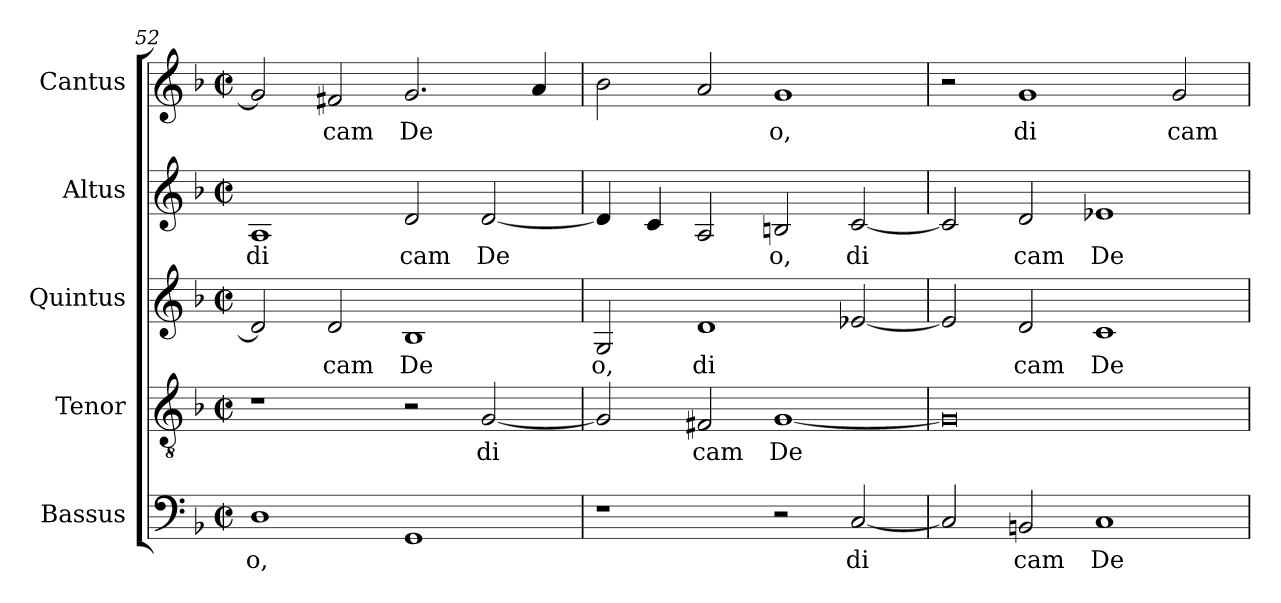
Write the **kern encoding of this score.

**kern	**text	**kern	**text	**kern	**text	**kern	**text	**kern	**text
*part5	*part5	*part4	*part4	*part3	*part3	*part2	*part2	*part1	*part1
*staff5	*staff5	*staff4	*staff4	*staff3	*staff3	*staff2	*staff2	*staff1	*staff1
*I"Bassus	*	*I"Tenor	*	*I"Quintus	*	*I"Altus	*	*I"Cantus	*
*clefF4	*	*clefGv2	*	*clefG2	*	*clefG2	*	*clefG2	*
*k[b-]	*	*k[b-]	*	*k[b-]	*	*k[b-]	*	*k[b-]	*
*F:	*	*F:	*	*F:	*	*F:	*	*F:	*
*M2/2	*	*M2/2	*	*M2/2	*	*M2/2	*	*M2/2	*
*met(c|)	*	*met(c|)	*	*met(c|)	*	*met(c|)	*	*met(c|)	*
=52	=52	=52	=52	=52	=52	=52	=52	=52	=52
!	!LO:LY:b	!	!	!	!LO:LY:b:cj	!	!LO:LY:b	!	!LO:LY:b:cj
1D	o,	1r	.	2d/]	.	1A	di	2g/]	.
!	!	!	!	!	!LO:LY:b:cj	!	!	!	!LO:LY:b:cj
.	.	.	.	2d/	cam	.	.	2f#X/	cam
!	!LO:LY:b	!	!	!	!LO:LY:b:cj	!	!LO:LY:b	!	!LO:LY:b:cj
1GG	.	2r	.	1B-	De	2d/	cam	2.g/	De
!	!	!	!LO:LY:b:cj	!	!	!	!LO:LY:b	!	!
.	.	[<2G/	di-	.	.	[<2d/	De	.	.
!	!	!	!	!	!	!	!	!	!LO:LY:b:cj
.	.	.	.	.	.	.	.	4a/	.
=53	=53	=53	=53	=53	=53	=53	=53	=53	=53
!	!	!	!LO:LY:b:cj	!	!LO:LY:b:cj	!	!LO:LY:b	!	!LO:LY:b:cj
1r	.	2G/]	--	2G/	o,	4d/]	.	2b-\	.
!	!	!	!	!	!	!	!LO:LY:b	!	!
.	.	.	.	.	.	4c/	.	.	.
!	!	!	!LO:LY:b:cj	!	!LO:LY:b:cj	!	!LO:LY:b	!	!LO:LY:b:cj
.	.	2F#X/	-cam	1d	di	2A/	.	2a/	.
!	!	!	!LO:LY:b:cj	!	!	!	!LO:LY:b	!	!LO:LY:b:cj
2r	.	[<1G	De-	.	.	2Bn/	o,	1g	o,
!	!LO:LY:b	!	!	!	!LO:LY:b:cj	!	!LO:LY:b	!	!
[<2C/	di	.	.	[<2e-X/	.	[<2c/	di	.	.
=54	=54	=54	=54	=54	=54	=54	=54	=54	=54
!	!LO:LY:b	!	!LO:LY:b:cj	!	!LO:LY:b:cj	!	!LO:LY:b	!	!
2C/]	.	0G]	--	2e-/]	.	2c/]	.	2r	.
!	!LO:LY:b	!	!	!	!LO:LY:b:cj	!	!LO:LY:b	!	!LO:LY:b:cj
2BBn/	cam	.	.	2d/	cam	2d/	cam	1g	di
!	!LO:LY:b	!	!	!	!LO:LY:b:cj	!	!LO:LY:b	!	!
1C	De	.	.	1c	De	1e-X	De	.	.
!	!	!	!	!	!	!	!	!	!LO:LY:b:cj
.	.	.	.	.	.	.	.	2g/	cam
=	=	=	=	=	=	=	=	=	=
*-	*-	*-	*-	*-	*-	*-	*-	*-	*-
